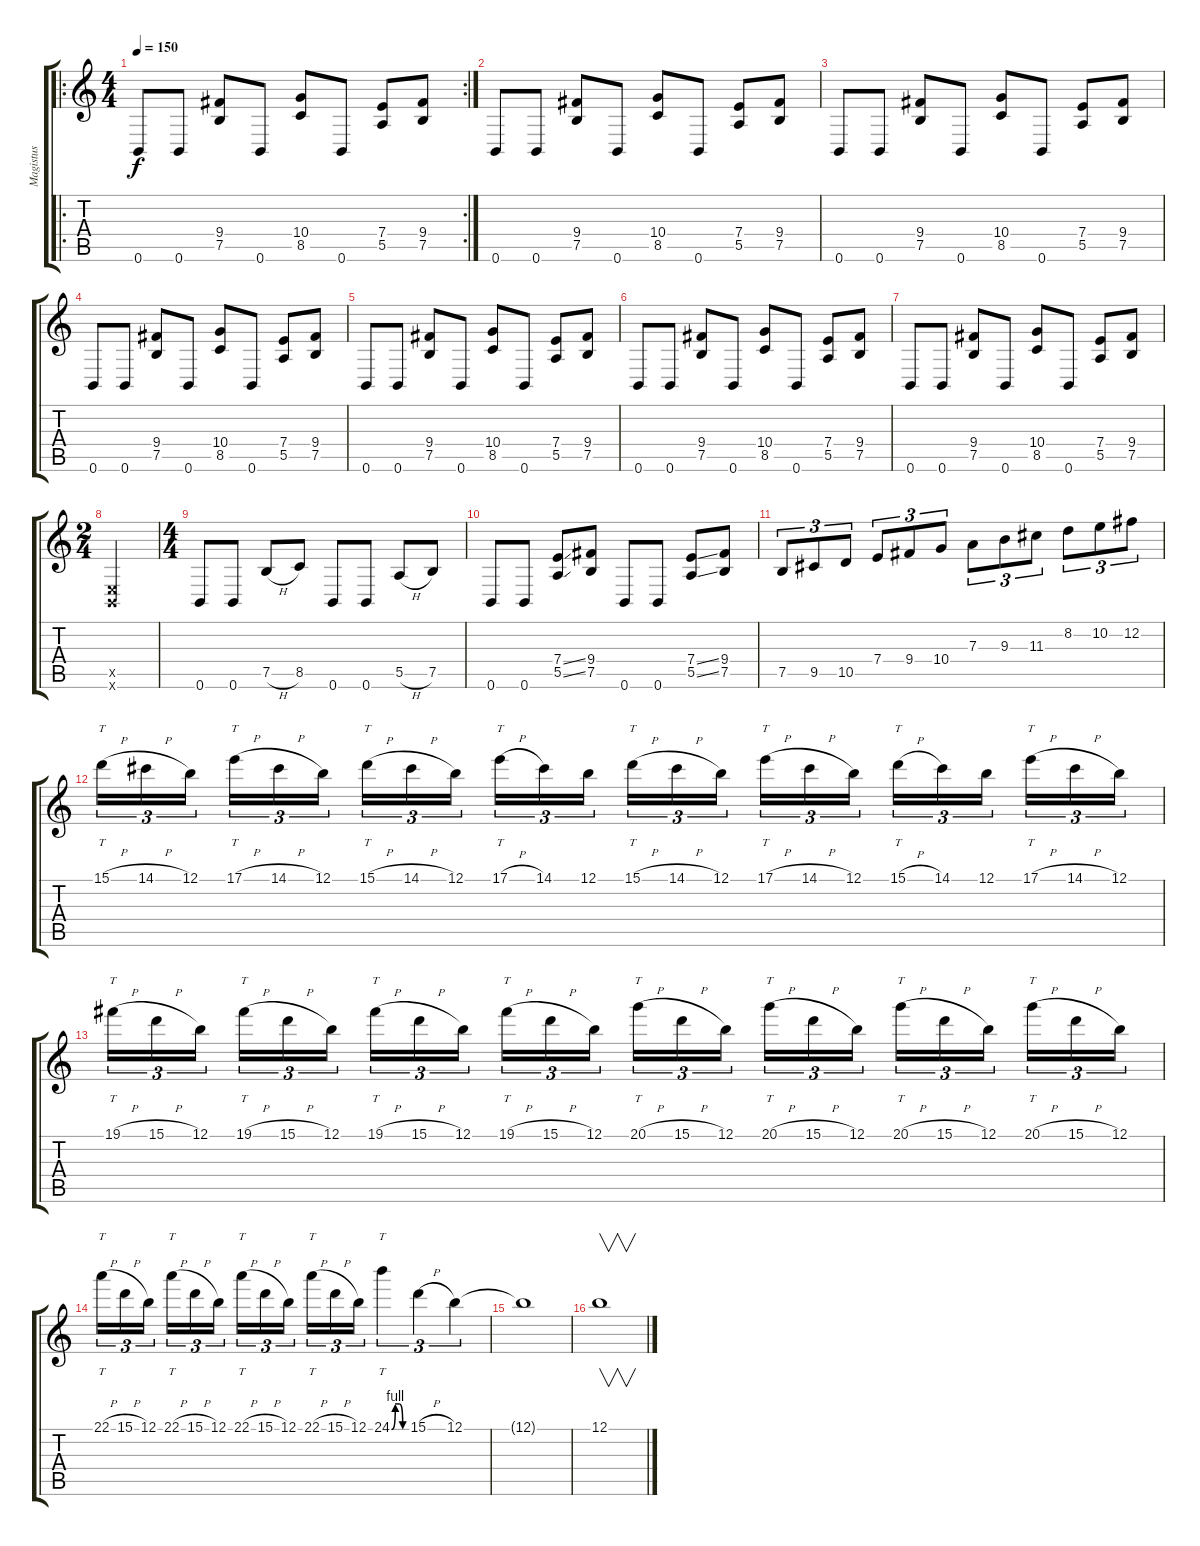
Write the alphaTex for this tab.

\track ("Magistus" "Magistus") {instrument distortionguitar}
\staff {score tabs}
\tuning (B3 Gb3 D3 A2 E2 B1) {hide}
\ro
\rc 2
\ts (4 4)
\tempo 150
\clef g2
\ks c
0.6.8{dy f volume 16 instrument distortionguitar} 0.6.8 (9.4 7.5).8 0.6.8 (10.4 8.5).8 0.6.8 (7.4 5.5).8 (9.4 7.5).8 |
0.6.8 0.6.8 (9.4 7.5).8 0.6.8 (10.4 8.5).8 0.6.8 (7.4 5.5).8 (9.4 7.5).8 |
0.6.8 0.6.8 (9.4 7.5).8 0.6.8 (10.4 8.5).8 0.6.8 (7.4 5.5).8 (9.4 7.5).8 |
0.6.8 0.6.8 (9.4 7.5).8 0.6.8 (10.4 8.5).8 0.6.8 (7.4 5.5).8 (9.4 7.5).8 |
0.6.8 0.6.8 (9.4 7.5).8 0.6.8 (10.4 8.5).8 0.6.8 (7.4 5.5).8 (9.4 7.5).8 |
0.6.8 0.6.8 (9.4 7.5).8 0.6.8 (10.4 8.5).8 0.6.8 (7.4 5.5).8 (9.4 7.5).8 |
0.6.8 0.6.8 (9.4 7.5).8 0.6.8 (10.4 8.5).8 0.6.8 (7.4 5.5).8 (9.4 7.5).8 |
\ts (2 4)
(0.5{x} 0.6{x}).2 |
\ts (4 4)
0.6.8 0.6.8 7.5{h}.8 8.5.8 0.6.8 0.6.8 5.5{h}.8 7.5.8 |
0.6.8 0.6.8 (7.4{ss} 5.5{ss}).8 (9.4 7.5).8 0.6.8 0.6.8 (7.4{ss} 5.5{ss}).8 (9.4 7.5).8 |
7.5.8{tu (3 2) volume 16 balance 8} 9.5.8{tu (3 2)} 10.5.8{tu (3 2)} 7.4.8{tu (3 2)} 9.4.8{tu (3 2)} 10.4.8{tu (3 2)} 7.3.8{tu (3 2)} 9.3.8{tu (3 2)} 11.3.8{tu (3 2)} 8.2.8{tu (3 2)} 10.2.8{tu (3 2)} 12.2.8{tu (3 2)} |
15.1{h}.16{tt tu (3 2)} 14.1{h}.16{tu (3 2)} 12.1.16{tu (3 2)} 17.1{h}.16{tt tu (3 2)} 14.1{h}.16{tu (3 2)} 12.1.16{tu (3 2)} 15.1{h}.16{tt tu (3 2)} 14.1{h}.16{tu (3 2)} 12.1.16{tu (3 2)} 17.1{h}.16{tt tu (3 2)} 14.1.16{tu (3 2)} 12.1.16{tu (3 2)} 15.1{h}.16{tt tu (3 2)} 14.1{h}.16{tu (3 2)} 12.1.16{tu (3 2)} 17.1{h}.16{tt tu (3 2)} 14.1{h}.16{tu (3 2)} 12.1.16{tu (3 2)} 15.1{h}.16{tt tu (3 2)} 14.1.16{tu (3 2)} 12.1.16{tu (3 2)} 17.1{h}.16{tt tu (3 2)} 14.1{h}.16{tu (3 2)} 12.1.16{tu (3 2)} |
19.1{h}.16{tt tu (3 2)} 15.1{h}.16{tu (3 2)} 12.1.16{tu (3 2)} 19.1{h}.16{tt tu (3 2)} 15.1{h}.16{tu (3 2)} 12.1.16{tu (3 2)} 19.1{h}.16{tt tu (3 2)} 15.1{h}.16{tu (3 2)} 12.1.16{tu (3 2)} 19.1{h}.16{tt tu (3 2)} 15.1{h}.16{tu (3 2)} 12.1.16{tu (3 2)} 20.1{h}.16{tt tu (3 2)} 15.1{h}.16{tu (3 2)} 12.1.16{tu (3 2)} 20.1{h}.16{tt tu (3 2)} 15.1{h}.16{tu (3 2)} 12.1.16{tu (3 2)} 20.1{h}.16{tt tu (3 2)} 15.1{h}.16{tu (3 2)} 12.1.16{tu (3 2)} 20.1{h}.16{tt tu (3 2)} 15.1{h}.16{tu (3 2)} 12.1.16{tu (3 2)} |
22.1{h}.16{tt tu (3 2)} 15.1{h}.16{tu (3 2)} 12.1.16{tu (3 2)} 22.1{h}.16{tt tu (3 2)} 15.1{h}.16{tu (3 2)} 12.1.16{tu (3 2)} 22.1{h}.16{tt tu (3 2)} 15.1{h}.16{tu (3 2)} 12.1.16{tu (3 2)} 22.1{h}.16{tt tu (3 2)} 15.1{h}.16{tu (3 2)} 12.1.16{tu (3 2)} 24.1{be (custom 0 0 15 4 30 4 45 0 60 0)}.4{tt tu (3 2)} 15.1{h}.4{tu (3 2)} 12.1.4{tu (3 2)} |
12.1{t}.1 |
12.1.1{v}
